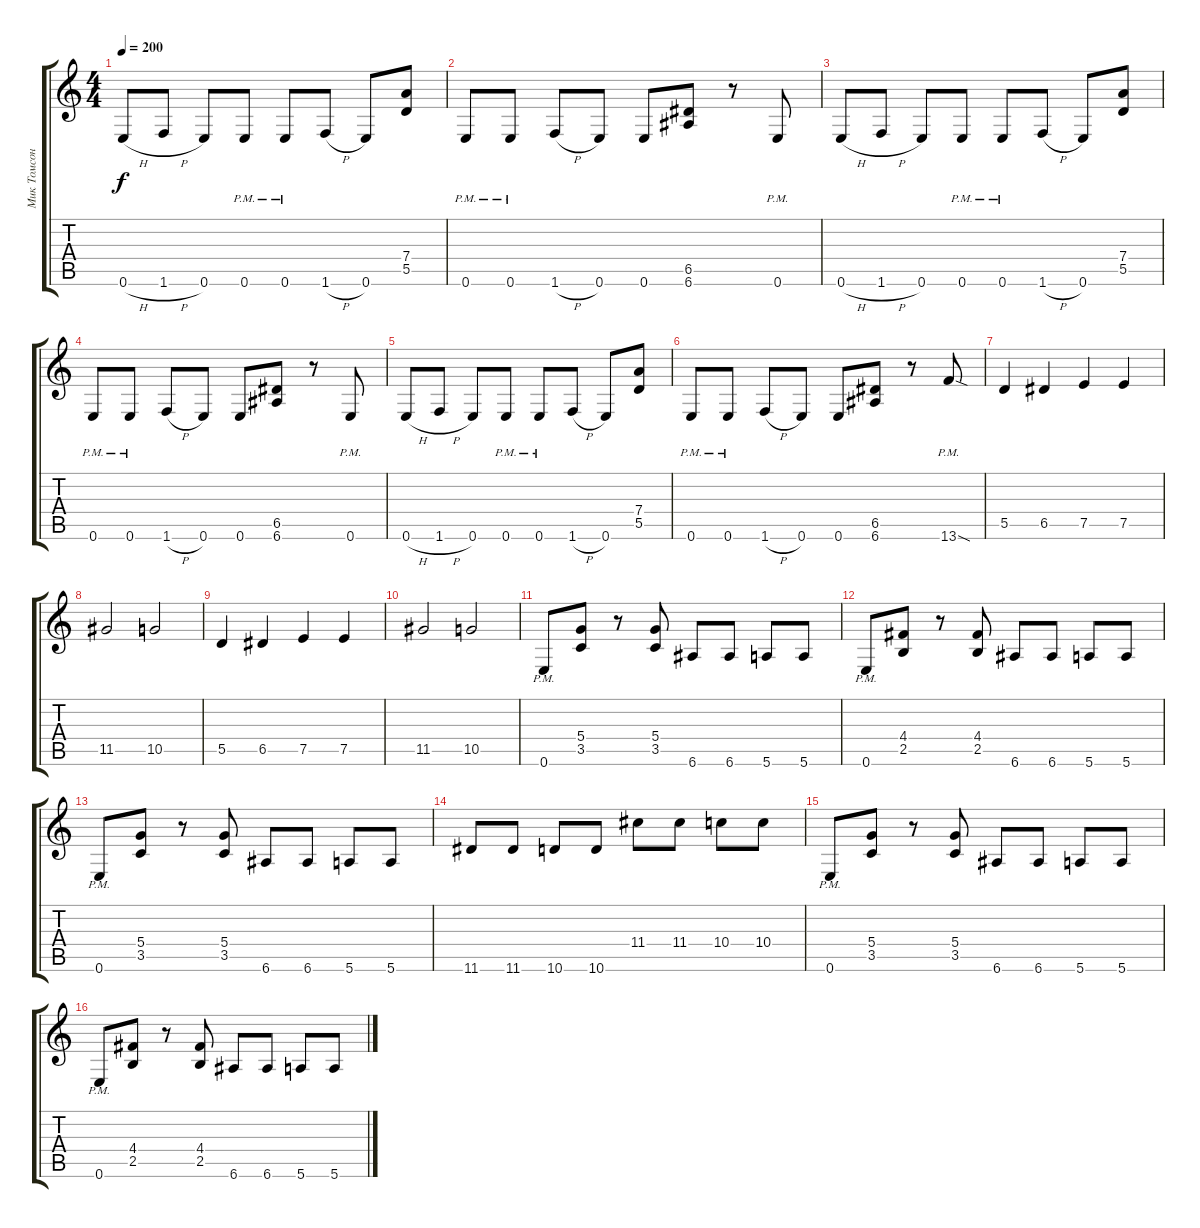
\track ("Мик Томсон" "Мик Томсон") {instrument distortionguitar}
\staff {score tabs}
\tuning (E4 B3 G3 D3 A2 E2) {hide}
\ts (4 4)
\tempo 200
\clef g2
\ks c
0.6{h}.8{dy f} 1.6{h}.8 0.6.8 0.6{pm}.8 0.6{pm}.8 1.6{h}.8 0.6.8 (7.4 5.5).8 |
0.6{pm}.8 0.6{pm}.8 1.6{h}.8 0.6.8 0.6.8 (6.5 6.6).8 r.8 0.6{pm}.8 |
0.6{h}.8 1.6{h}.8 0.6.8 0.6{pm}.8 0.6{pm}.8 1.6{h}.8 0.6.8 (7.4 5.5).8 |
0.6{pm}.8 0.6{pm}.8 1.6{h}.8 0.6.8 0.6.8 (6.5 6.6).8 r.8 0.6{pm}.8 |
0.6{h}.8 1.6{h}.8 0.6.8 0.6{pm}.8 0.6{pm}.8 1.6{h}.8 0.6.8 (7.4 5.5).8 |
0.6{pm}.8 0.6{pm}.8 1.6{h}.8 0.6.8 0.6.8 (6.5 6.6).8 r.8 13.6{sod pm}.8 |
5.5.4 6.5.4 7.5.4 7.5.4 |
11.5.2 10.5.2 |
5.5.4 6.5.4 7.5.4 7.5.4 |
11.5.2 10.5.2 |
0.6{pm}.8 (5.4 3.5).8 r.8 (5.4 3.5).8 6.6.8 6.6.8 5.6.8 5.6.8 |
0.6{pm}.8 (4.4 2.5).8 r.8 (4.4 2.5).8 6.6.8 6.6.8 5.6.8 5.6.8 |
0.6{pm}.8 (5.4 3.5).8 r.8 (5.4 3.5).8 6.6.8 6.6.8 5.6.8 5.6.8 |
11.6.8 11.6.8 10.6.8 10.6.8 11.4.8 11.4.8 10.4.8 10.4.8 |
0.6{pm}.8 (5.4 3.5).8 r.8 (5.4 3.5).8 6.6.8 6.6.8 5.6.8 5.6.8 |
0.6{pm}.8 (4.4 2.5).8 r.8 (4.4 2.5).8 6.6.8 6.6.8 5.6.8 5.6.8
